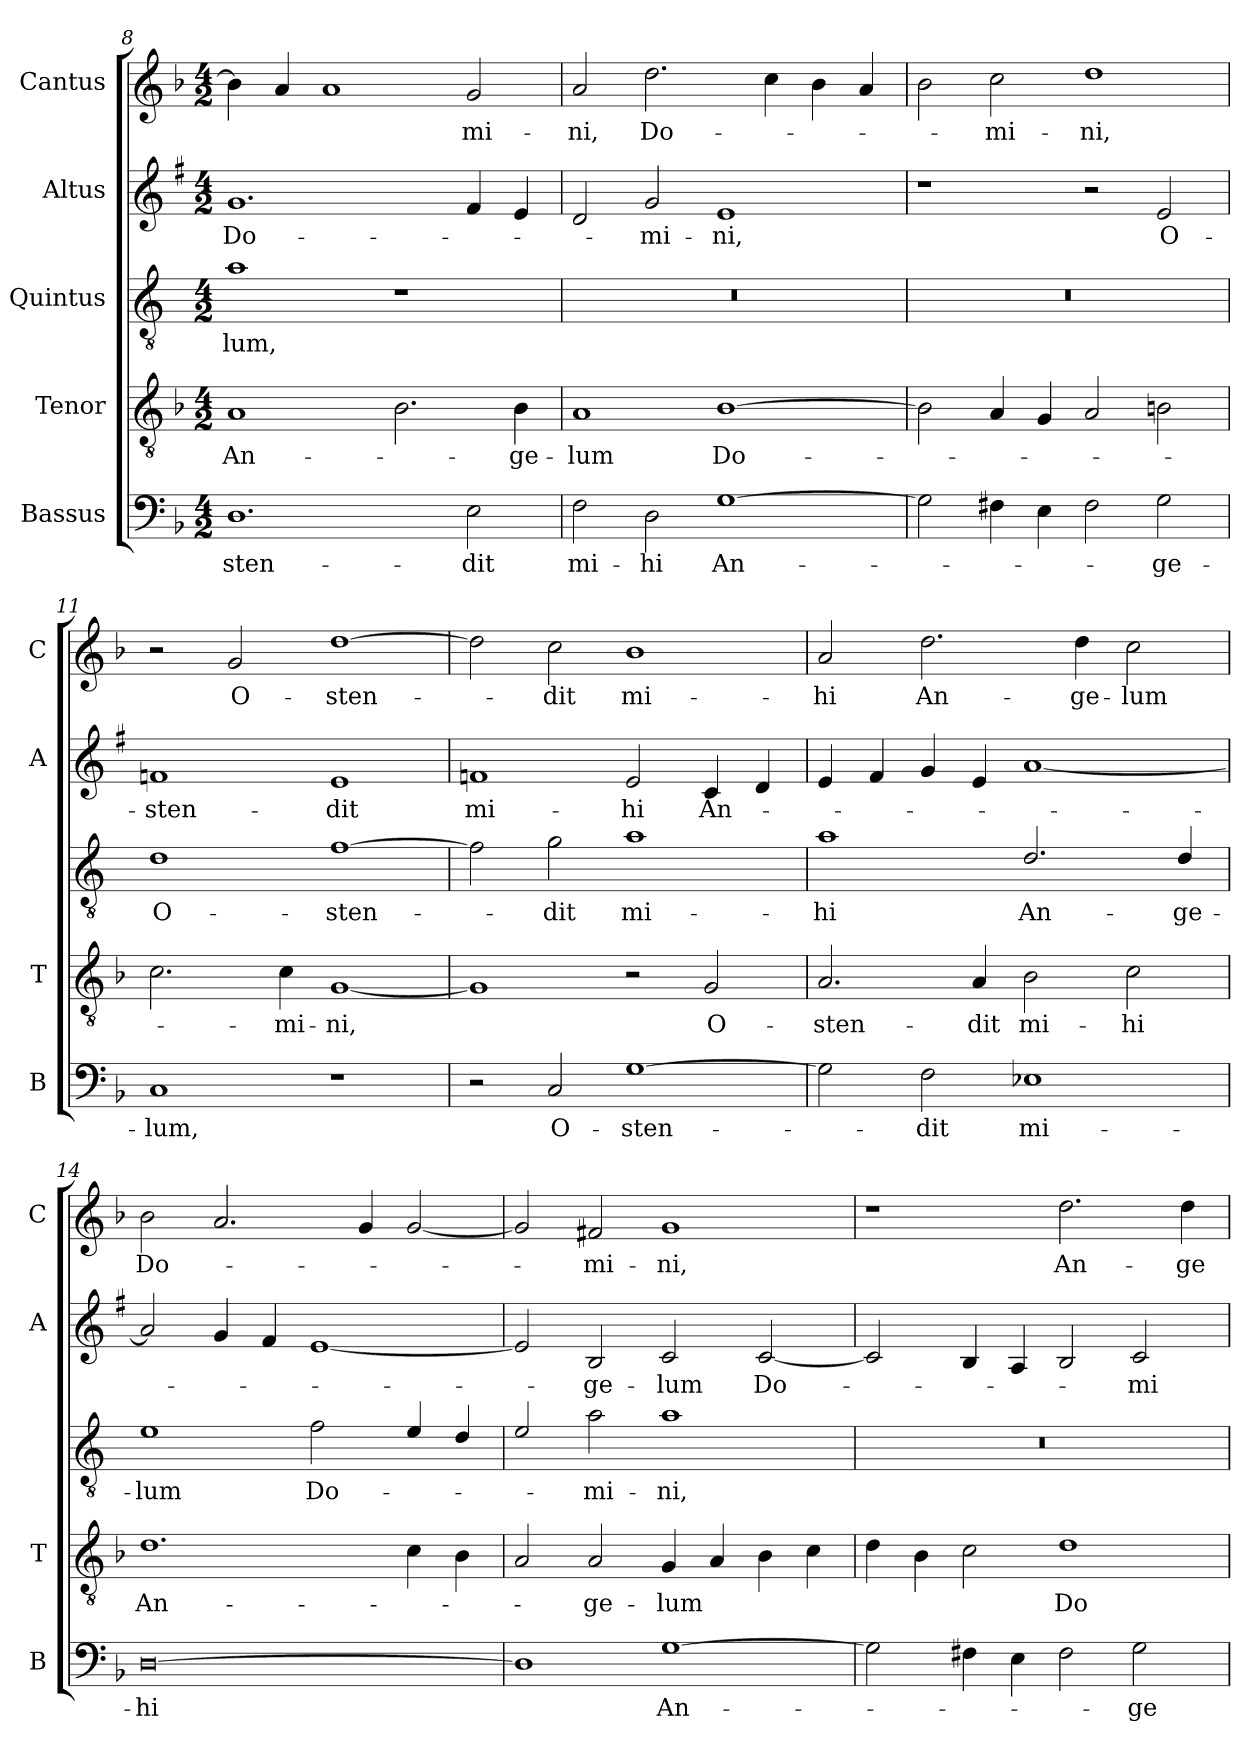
**kern	**text	**kern	**text	**kern	**text	**kern	**text	**kern	**text
*part5	*part5	*part4	*part4	*part3	*part3	*part2	*part2	*part1	*part1
*staff5	*staff5	*staff4	*staff4	*staff3	*staff3	*staff2	*staff2	*staff1	*staff1
*I"Bassus	*	*I"Tenor	*	*I"Quintus	*	*I"Altus	*	*I"Cantus	*
*I'B	*	*I'T	*	*	*	*I'A	*	*I'C	*
*clefF4	*	*clefGv2	*	*clefGv2	*	*clefG2	*	*clefG2	*
*	*	*	*	*ITrd4c7	*	*ITrd1c2	*	*	*
*k[b-]	*	*k[b-]	*	*k[b-]	*	*k[b-]	*	*k[b-]	*
*F:	*	*F:	*	*F:	*	*F:	*	*F:	*
*M4/2	*	*M4/2	*	*M4/2	*	*M4/2	*	*M4/2	*
=8	=8	=8	=8	=8	=8	=8	=8	=8	=8
!	!LO:LY:b	!	!LO:LY:b	!	!LO:LY:b	!	!LO:LY:b	!	!
1.D	-sten-	1A	An-	1d	-lum,	1.f	Do-	4b-\]	.
.	.	.	.	.	.	.	.	4a/	.
.	.	.	.	.	.	.	.	1a	.
.	.	2.B-\	.	1r	.	.	.	.	.
!	!LO:LY:b	!	!	!	!	!	!	!	!LO:LY:b
2E\	-dit	.	.	.	.	4e/	.	2g/	-mi-
!	!	!	!LO:LY:b	!	!	!	!	!	!
.	.	4B-\	-ge-	.	.	4d/	.	.	.
=9	=9	=9	=9	=9	=9	=9	=9	=9	=9
!	!LO:LY:b	!	!LO:LY:b	!	!	!	!	!	!LO:LY:b
2F\	mi-	1A	-lum	0r	.	2c/	.	2a/	-ni,
!	!LO:LY:b	!	!	!	!	!	!LO:LY:b	!	!LO:LY:b
2D\	-hi	.	.	.	.	2f/	-mi-	2.dd\	Do-
!	!LO:LY:b	!	!LO:LY:b	!	!	!	!LO:LY:b	!	!
[1G	An-	[1B-	Do-	.	.	1d	-ni,	.	.
.	.	.	.	.	.	.	.	4cc\	.
.	.	.	.	.	.	.	.	4b-\	.
.	.	.	.	.	.	.	.	4a/	.
=10	=10	=10	=10	=10	=10	=10	=10	=10	=10
2G\]	.	2B-\]	.	0r	.	1r	.	2b-\	.
!	!	!	!	!	!	!	!	!	!LO:LY:b
4F#X\	.	4A/	.	.	.	.	.	2cc\	-mi-
4E\	.	4G/	.	.	.	.	.	.	.
!	!	!	!	!	!	!	!	!	!LO:LY:b
2F#\	.	2A/	.	.	.	2r	.	1dd	-ni,
!	!LO:LY:b	!	!	!	!	!	!LO:LY:b	!	!
2G\	-ge-	2Bn\	.	.	.	2d/	O-	.	.
=11	=11	=11	=11	=11	=11	=11	=11	=11	=11
!	!LO:LY:b	!	!	!	!LO:LY:b	!	!LO:LY:b	!	!
1C	-lum,	2.c\	.	1G	O-	1e-X	-sten-	2r	.
!	!	!	!	!	!	!	!	!	!LO:LY:b
.	.	.	.	.	.	.	.	2g/	O-
!	!	!	!LO:LY:b	!	!	!	!	!	!
.	.	4c\	-mi-	.	.	.	.	.	.
!	!	!	!LO:LY:b	!	!LO:LY:b	!	!LO:LY:b	!	!LO:LY:b
1r	.	[1G	-ni,	[1B-	-sten-	1d	-dit	[1dd	-sten-
!!LO:LB:g=z
=12	=12	=12	=12	=12	=12	=12	=12	=12	=12
!	!	!	!	!	!	!	!LO:LY:b	!	!
2r	.	1G]	.	2B-\]	.	1e-X	mi-	2dd\]	.
!	!LO:LY:b	!	!	!	!LO:LY:b	!	!	!	!LO:LY:b
2C/	O-	.	.	2c\	-dit	.	.	2cc\	-dit
!	!LO:LY:b	!	!	!	!LO:LY:b	!	!LO:LY:b	!	!LO:LY:b
[1G	-sten-	2r	.	1d	mi-	2d/	-hi	1b-	mi-
!	!	!	!LO:LY:b	!	!	!	!LO:LY:b	!	!
.	.	2G/	O-	.	.	4B-/	An-	.	.
.	.	.	.	.	.	4c/	.	.	.
=13	=13	=13	=13	=13	=13	=13	=13	=13	=13
!	!	!	!LO:LY:b	!	!LO:LY:b	!	!	!	!LO:LY:b
2G\]	.	2.A/	-sten-	1d	-hi	4d/	.	2a/	-hi
.	.	.	.	.	.	4e/	.	.	.
!	!LO:LY:b	!	!	!	!	!	!	!	!LO:LY:b
2F\	-dit	.	.	.	.	4f/	.	2.dd\	An-
!	!	!	!LO:LY:b	!	!	!	!	!	!
.	.	4A/	-dit	.	.	4d/	.	.	.
!	!LO:LY:b	!	!LO:LY:b	!	!LO:LY:b	!	!	!	!
1E-X	mi-	2B-\	mi-	2.G/	An-	[1g	.	.	.
!	!	!	!	!	!	!	!	!	!LO:LY:b
.	.	.	.	.	.	.	.	4dd\	-ge-
!	!	!	!LO:LY:b	!	!	!	!	!	!LO:LY:b
.	.	2c\	-hi	.	.	.	.	2cc\	-lum
!	!	!	!	!	!LO:LY:b	!	!	!	!
.	.	.	.	4G/	-ge-	.	.	.	.
=14	=14	=14	=14	=14	=14	=14	=14	=14	=14
!	!LO:LY:b	!	!LO:LY:b	!	!LO:LY:b	!	!	!	!LO:LY:b
[0D	-hi	1.d	An-	1A	-lum	2g/]	.	2b-\	Do-
.	.	.	.	.	.	4f/	.	2.a/	.
.	.	.	.	.	.	4e/	.	.	.
!	!	!	!	!	!LO:LY:b	!	!	!	!
.	.	.	.	2B-\	Do-	[1d	.	.	.
.	.	.	.	.	.	.	.	4g/	.
.	.	4c\	.	4A/	.	.	.	[2g/	.
.	.	4B-\	.	4G/	.	.	.	.	.
=15	=15	=15	=15	=15	=15	=15	=15	=15	=15
1D]	.	2A/	.	2A/	.	2d/]	.	2g/]	.
!	!	!	!LO:LY:b	!	!LO:LY:b	!	!LO:LY:b	!	!LO:LY:b
.	.	2A/	-ge-	2d\	-mi-	2A/	-ge-	2f#X/	-mi-
!	!LO:LY:b	!	!LO:LY:b	!	!LO:LY:b	!	!LO:LY:b	!	!LO:LY:b
[1G	An-	4G/	-lum	1d	-ni,	2B-/	-lum	1g	-ni,
.	.	4A/	.	.	.	.	.	.	.
!	!	!	!	!	!	!	!LO:LY:b	!	!
.	.	4B-\	.	.	.	[2B-/	Do-	.	.
.	.	4c\	.	.	.	.	.	.	.
=16	=16	=16	=16	=16	=16	=16	=16	=16	=16
2G\]	.	4d\	.	0r	.	2B-/]	.	1r	.
.	.	4B-\	.	.	.	.	.	.	.
4F#X\	.	2c\	.	.	.	4A/	.	.	.
4E\	.	.	.	.	.	4G/	.	.	.
!	!	!	!LO:LY:b	!	!	!	!	!	!LO:LY:b
2F#\	.	1d	Do-	.	.	2A/	.	2.dd\	An-
!	!LO:LY:b	!	!	!	!	!	!LO:LY:b	!	!
2G\	-ge-	.	.	.	.	2B-/	-mi-	.	.
!	!	!	!	!	!	!	!	!	!LO:LY:b
.	.	.	.	.	.	.	.	4dd\	-ge-
=	=	=	=	=	=	=	=	=	=
*-	*-	*-	*-	*-	*-	*-	*-	*-	*-
